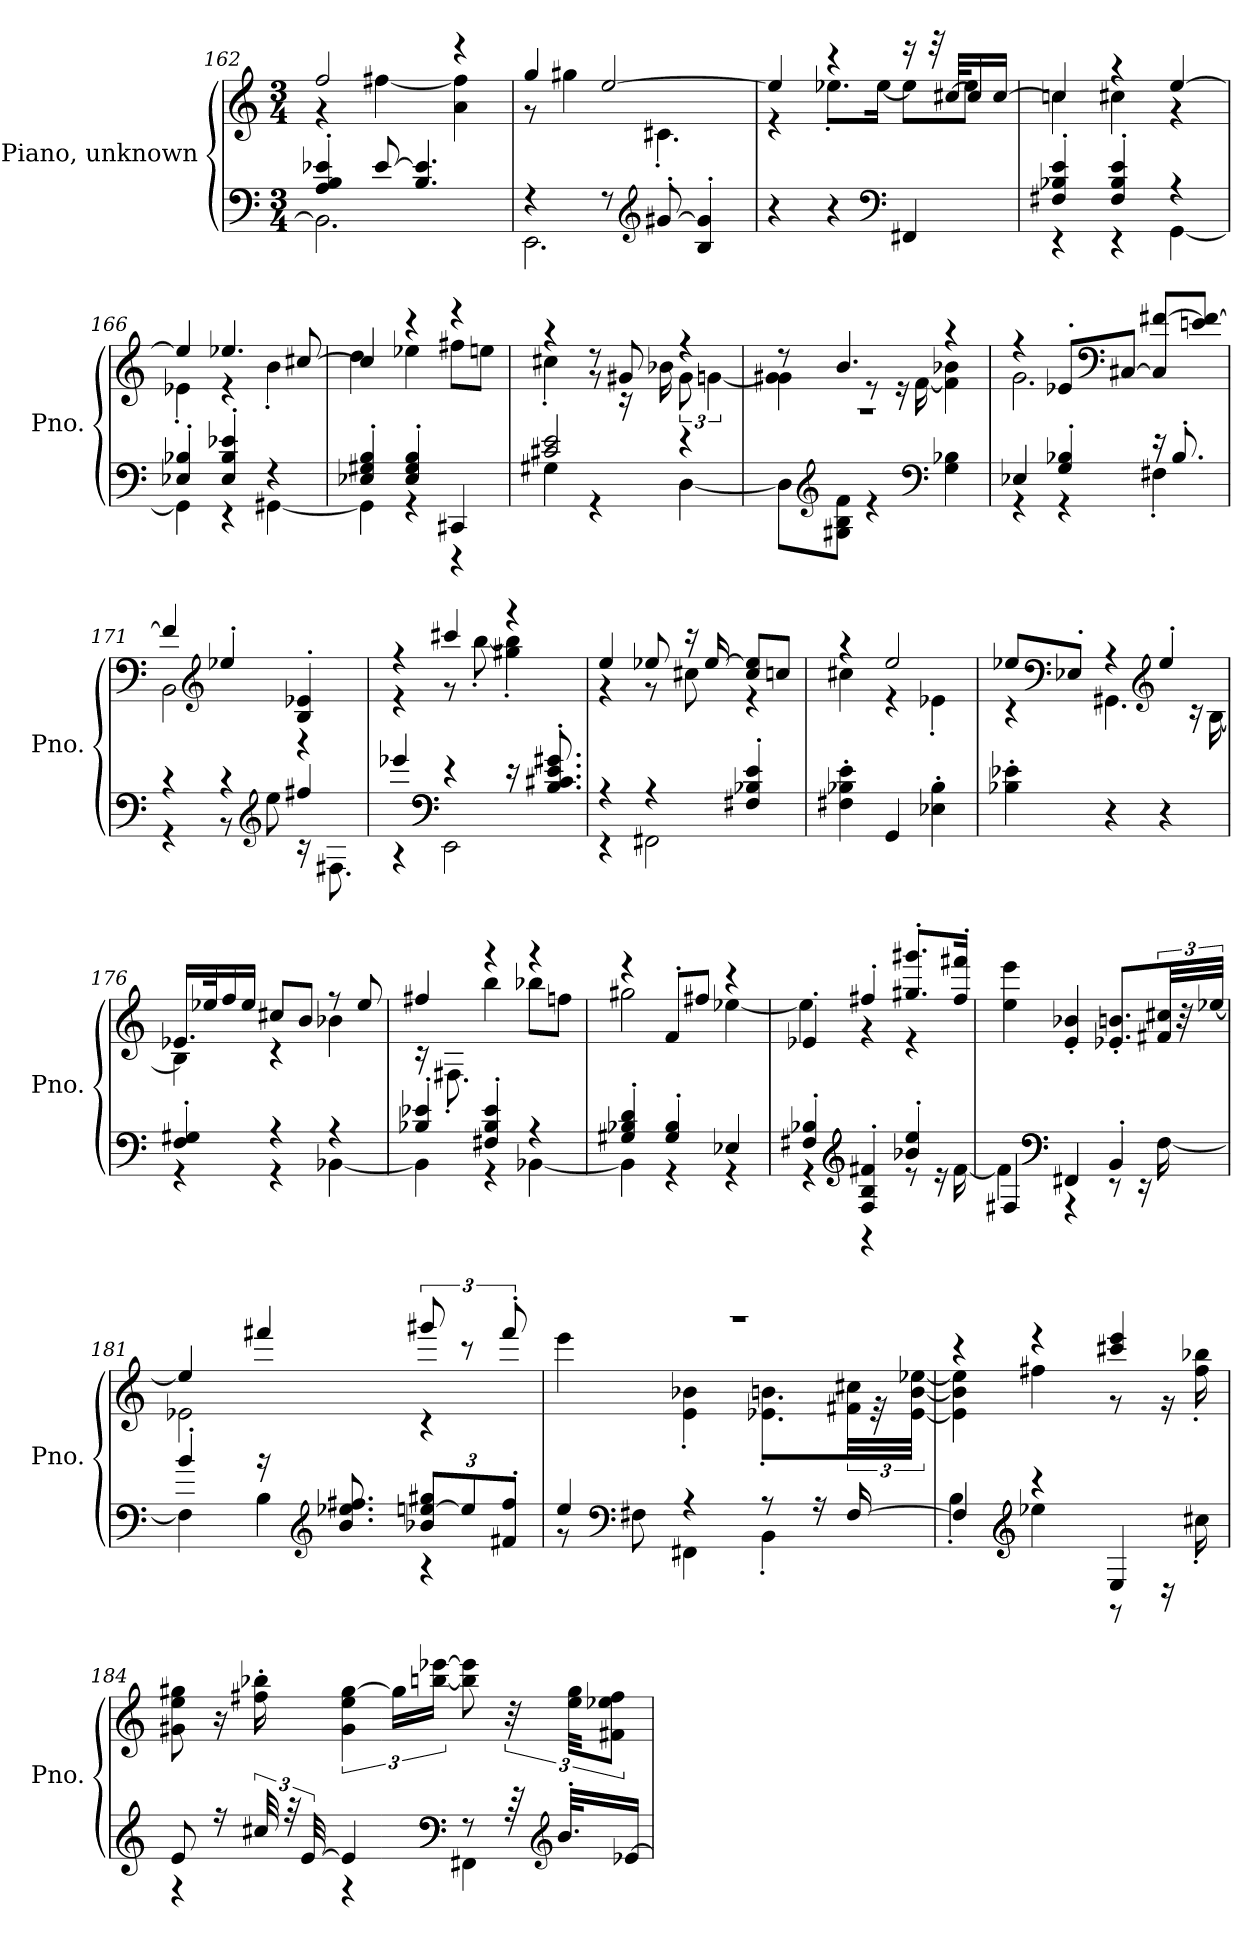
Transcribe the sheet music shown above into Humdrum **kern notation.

**kern	**kern
*part1	*part1
*staff2	*staff1
*I"Piano, unknown	*
*I'Pno.	*
*clefF4	*clefG2
*k[]	*k[]
*M3/4	*M3/4
=162	=162
*^	*^
4A/' 4B/' 4e-X/'	2.BB\]	2ff/	4r
[8e-/	.	.	[4ff#X\
4.B/ 4.e-/]	.	.	.
.	.	4r	4a\ 4ff#\]
!!LO:LB:g=z	!!
=163	=163	=163	=163
4r	2.EE\	4gg/	8r
.	.	.	4gg#X\
8r	.	[2ee/	.
*clefG2	*	*	*
[8g#X'/	.	.	4.c#X'\
4B/' 4g#/]'	.	.	.
*v	*v	*	*
=164	=164	=164
4r	4ee/]	4r
4r	4r	8.ee-X'\L
.	.	[16ee-\Jk
*clefF4	*	*
4FF#X/	16r	8ee-\L]
.	32r	.
.	[32cc#X/KLL	.
.	16cc#/]	8ee-\J
.	[16cc#/JJ	.
=165	=165	=165
*^	*	*
4F#X/' 4B-X/' 4e/'	4r	4cc#/]	4ccn\
4F#/' 4B-/' 4e/'	4r	4r	4cc#X\
4r	[4GG\	[4ee/	4r
=166	=166	=166	=166
4E-X/' 4B-X/'	4GG\]	4ee/]	4e-X'\
4E-/' 4B-/' 4e-X/'	4r	4.ee-X/	4r
4r	[4GG#X\	.	4b'\
.	.	[8cc#X/	.
!!LO:LB:g=z	!!
=167	=167	=167	=167
4E-X/' 4G#X/' 4B/'	4GG#\]	4cc#/]	4dd\
4E-/' 4G#/' 4B/'	4r	4r	4ee-X\
4CC#X/	4r	4r	8ff#X\L
.	.	.	8een\J
=168	=168	=168	=168
2c#X/ 2e/	4G#X\	4r	4cc#X'\
.	4r	8r	8r
.	.	8g#X/	16r
.	.	.	16b-X\
4r	[4D\	4r	12g#\
.	.	.	[6gn\
=169	=169	=169	=169
2.r	8D\L]	8r	4g\] 4g#X\
*clefG2	*	*	*
.	8G#X\ 8B\ 8f\J	4.b/	.
.	4r	.	8r
.	.	.	16r
.	.	.	[16f\
*clefF4	*	*	*
.	4G#\ 4B-X\	4r	4f\] 4b-X\
=170	=170	=170	=170
4E-X/	4r	4r	2.g\
4G/' 4B-X/'	4r	8e-X'/L	.
*	*	*clefF4	*
.	.	[8C#X/J	.
16r	4F#X'\	8C#/] [8f#X/L	.
8.B-'/	.	.	.
.	.	8en/ 8f#/_J	.
!!LO:LB:g=z	!!
=171	=171	=171	=171
4r	4r	4f#/]	2BB\
*	*	*clefG2	*
4r	8r	4ee-X'/	.
*clefG2	*	*	*
.	8ee\	.	.
4ff#X/	16r	4B/' 4e-X/'	4r
.	8.F#X\	.	.
=172	=172	=172	=172
4eee-X/	4r	4r	4r
*clefF4	*	*	*
4r	2EE\	4ccc#X/	8r
.	.	.	[8bb'\
16r	.	4r	4gg#X\' 4bb\]'
8.B/' 8.c#X/' 8.e/' 8.g#X/'	.	.	.
=173	=173	=173	=173
4r	4r	4ee/	4r
4r	2FF#X\	8ee-X/	8r
.	.	16r	8cc#X\
.	.	[16ee-/	.
4F#X/' 4B-X/' 4e/'	.	8cc#/ 8ee-/]L	4r
.	.	8ccn/J	.
*v	*v	*	*
=174	=174	=174
4F#X\' 4B-X\' 4e\'	4r	4cc#X\
4GG/	2ee/	4r
4E-X\' 4B-\'	.	4e-X'\
!!LO:PB:g=z	!!
=175	=175	=175
4B-X\' 4e-X\'	8ee-X/L	4r
*	*clefF4	*
.	8E-X'/J	.
4r	4r	4.GG#X\
*	*clefG2	*
4r	4ee-'/	.
.	.	16r
.	.	[16B\
=176	=176	=176
*^	*	*
4F/' 4G#X/'	4r	16.e-X/LL	4B\]
.	.	32ee-X/K	.
.	.	16ff/	.
.	.	16ee-/JJ	.
4r	4r	8cc#X/L	4r
.	.	8b/J	.
4r	[4BB-X\	8r	4b-X\
.	.	8ee-/	.
=177	=177	=177	=177
4B-X/' 4e-X/'	4BB-\]	4ff#X/	16r
.	.	.	8.F#X'\
4F#X/' 4B-/' 4e-/'	4r	4r	4bb\
4r	[4BB-X\	4r	8bb-X\L
.	.	.	8ffn\J
=178	=178	=178	=178
4G#X/' 4B-X/' 4d/'	4BB-\]	4r	2gg#X\
4G#/' 4B-/'	4r	8f'/L	.
.	.	8ff#X/J	.
4E-X/	4r	4r	[4ee-X\
!!LO:LB:g=z	!!
=179	=179	=179	=179
4F#X/' 4B-X/'	4r	4e-X'/	4ee-\]
*clefG2	*	*	*
4F#/' 4B-/' 4f#X/'	4r	4ff#X'/	4r
4b-X/' 4ee/'	8r	8.gg#X/' 8.ggg#X/'L	4r
.	16r	.	.
.	[16f#\	16ff#/' 16fff#X/'Jk	.
*	*	*v	*v
=180	=180	=180
4F#X/	4f#\]	4ee\ 4eee\
*clefF4	*	*
4FF#X/	4r	4e/' 4b-X/'
4BB'/	8r	8.e-X/' 8.bn/'L
.	16r	.
.	[16F#\	48f#X/ 48cc#X/Jkk
.	.	48r
.	.	[48ee-X\
=181	=181	=181
*	*	*^
4b'/	4F#\]	4ee-/]	2e-X\
16r	4B\	4fff#X/	.
*clefG2	*	*	*
8.b/ 8.ee-X/ 8.ff#X/	.	.	.
*Xbrackettup	*	*	*
12b-X/ [12een/ 12gg#X/L	4r	12ggg#X/	4r
12ee/]	.	12r	.
12f#X/' 12ff#/'J	.	12fff#'/	.
!!LO:LB:g=z	!!
=182	=182	=182	=182
4ee/	8r	2.r	4eee\
*clefF4	*	*	*
.	8F#X\	.	.
4r	4FF#X\	.	4e\' 4b-X\'
8r	4BB'\	.	8.e-X\' 8.bn\'L
16r	.	.	.
[16F#/	.	.	48f#X\ 48cc#X\Jkk
.	.	.	48r
.	.	.	[48e-\ [48b\ [48ee-X\
=183	=183	=183	=183
4F#/]	4B'\	4r	4e-\] 4b\] 4ee-\]
*clefG2	*	*	*
4r	4ee-X\	4r	4ff#X\
4E/	8r	4ccc#X/ 4eee/	8r
.	16r	.	16r
.	16cc#X'\	.	16ff#\' 16bb-X\'
*	*	*v	*v
!!LO:LB:g=z
=184	=184	=184
8e/	4r	8g#X\ 8ee\ 8gg#X\
16r	.	16r
*brackettup	*	*
48cc#X/	.	16ff#X\' 16bb-X\'
48r	.	.
[48e/	.	.
4e/]	4r	6g#\ 6ee\ [6gg#\
.	.	24gg#\LL]
.	.	[24bbn\ [24eee-X\JJ
*clefF4	*	*
8r	4FF#X\	8bb\] 8eee-\]
64r	.	48r
*clefG2	*	*
32.b'/KLL	.	.
.	.	48ee\ 48gg#\KKL
.	.	12f#X\ 12ee-X\ 12ff#\J
[16e-X/JJ	.	.
*v	*v	*
=	=
*-	*-
